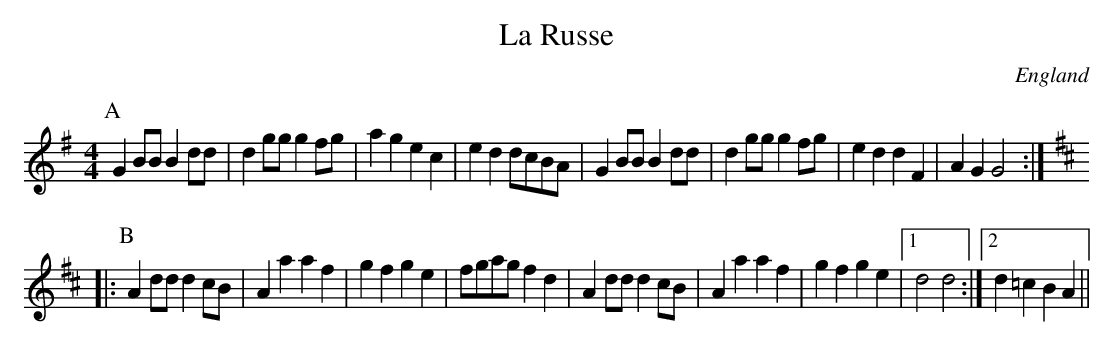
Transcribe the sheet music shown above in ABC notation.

X:1
T:La Russe
O:England
M:4/4
K:G
P:A
G2BB B2dd|d2gg g2fg|a2g2 e2c2|e2d2 dcBA|\
G2BB B2dd|d2gg g2fg|e2d2 d2F2|A2G2 G4::
P:B
K:D
A2dd d2cB|A2a2 a2f2|g2f2 g2e2|fgag f2d2|\
A2dd d2cB|A2a2 a2f2|g2f2 g2e2\
|1 d4d4:|2 d2=c2B2A2 ||
